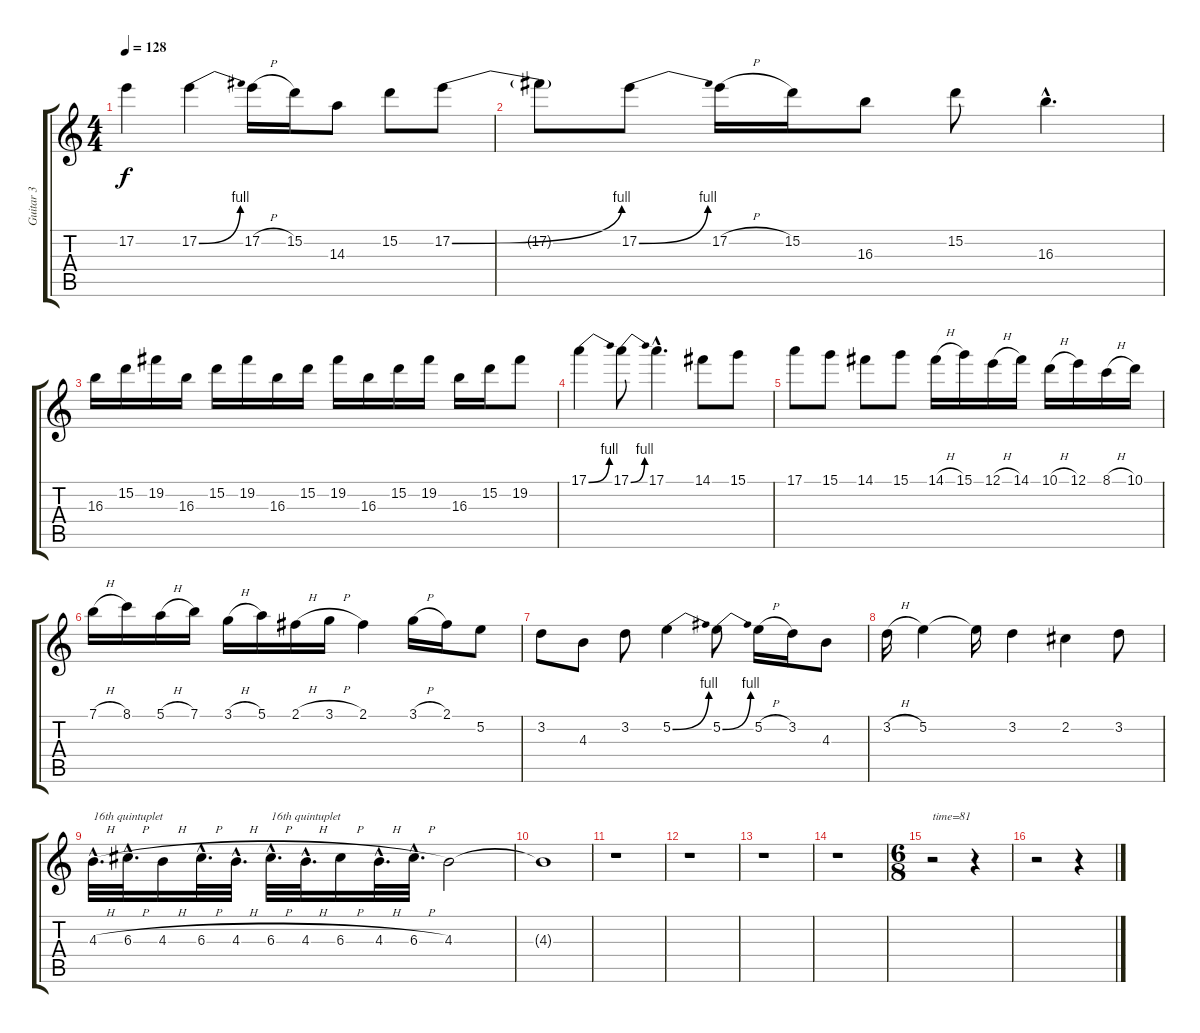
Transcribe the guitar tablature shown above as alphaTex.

\track ("Guitar 3" "Guitar 3") {instrument distortionguitar}
\staff {score tabs}
\tuning (E4 B3 G3 D3 A2 E2) {hide}
\ts (4 4)
\tempo 128
\clef g2
\ks c
17.2{t}.4{dy f} 17.2{be (bend 0 0 60 4)}.4 17.2{h}.16 15.2.16 14.3.8 15.2.8 17.2{be (bend 0 0 60 4)}.8 |
17.2{t}.8 17.2{be (bend 0 0 60 4)}.8 17.2{h}.16 15.2.16 16.3.8 15.2.8 16.3{hac}.4{d} |
16.3.16 15.2.16 19.2.16 16.3.16 15.2.16 19.2.16 16.3.16 15.2.16 19.2.16 16.3.16 15.2.16 19.2.16 16.3.16 15.2.16 19.2.8 |
17.1{be (bend 0 0 60 4)}.4 17.1{be (bend 0 0 60 4)}.8 17.1{hac}.4{d} 14.1.8 15.1.8 |
17.1.8 15.1.8 14.1.8 15.1.8 14.1{h}.16 15.1.16 12.1{h}.16 14.1.16 10.1{h}.16 12.1.16 8.1{h}.16 10.1.16 |
7.1{h}.16 8.1.16 5.1{h}.16 7.1.16 3.1{h}.16 5.1.16 2.1{h}.16 3.1{h}.16 2.1.4 3.1{h}.16 2.1.16 5.2.8 |
3.2.8 4.3.8 3.2.8 5.2{be (bend 0 0 60 4)}.4 5.2{be (bend 0 0 60 4)}.8 5.2{h}.16 3.2.16 4.3.8 |
3.2{h}.16 5.2.4 5.2{t}.16 3.2.4 2.2.4 3.2.8 |
4.3{h hac}.32{d txt "16th quintuplet"} 6.3{h hac}.32{d} 4.3{h}.16 6.3{h hac}.32{d} 4.3{h hac}.32{d} 6.3{h hac}.32{d txt "16th quintuplet"} 4.3{h hac}.32{d} 6.3{h}.16 4.3{h hac}.32{d} 6.3{h hac}.32{d} 4.3.2 |
4.3{t}.1 |
r.1 |
r.1 |
r.1 |
r.1 |
\ts (6 8)
r.2{txt "time=81"} r.4 |
r.2 r.4
